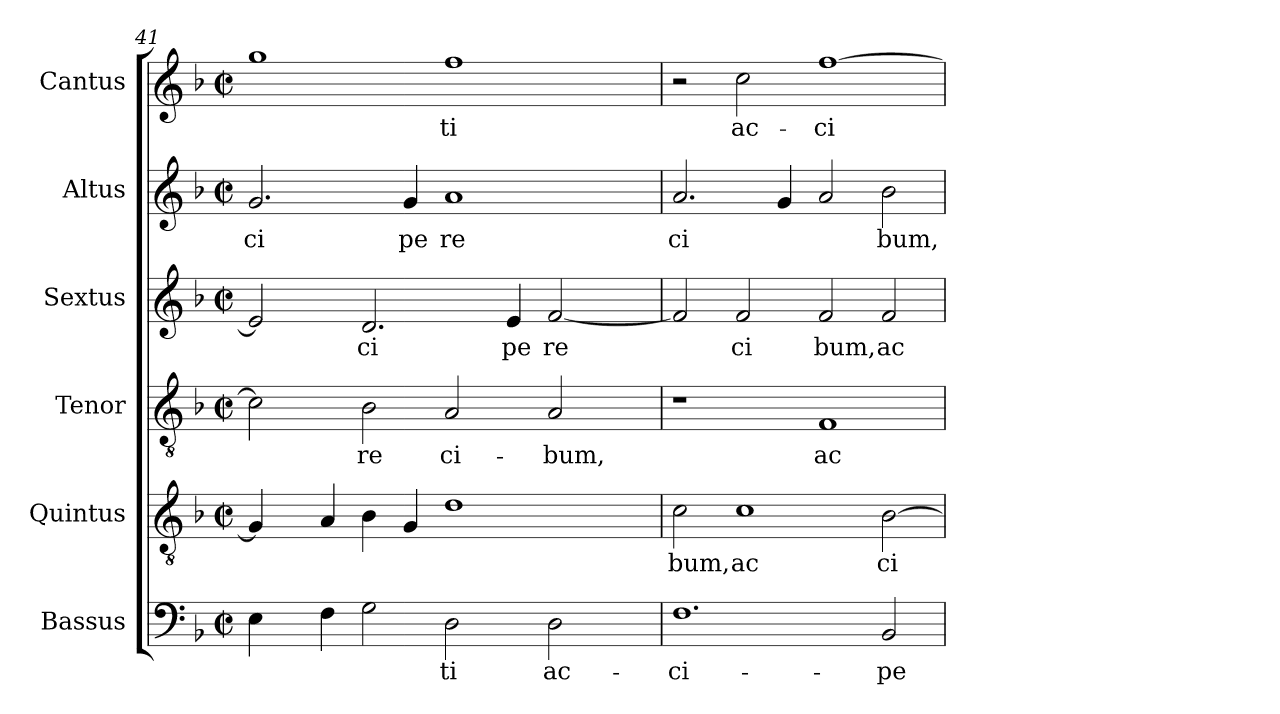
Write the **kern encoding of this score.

**kern	**text	**kern	**text	**kern	**text	**kern	**text	**kern	**text	**kern	**text
*part6	*part6	*part5	*part5	*part4	*part4	*part3	*part3	*part2	*part2	*part1	*part1
*staff6	*staff6	*staff5	*staff5	*staff4	*staff4	*staff3	*staff3	*staff2	*staff2	*staff1	*staff1
*I"Bassus	*	*I"Quintus	*	*I"Tenor	*	*I"Sextus	*	*I"Altus	*	*I"Cantus	*
!!LO:PB:g=z
*clefF4	*	*clefGv2	*	*clefGv2	*	*clefG2	*	*clefG2	*	*clefG2	*
*k[b-]	*	*k[b-]	*	*k[b-]	*	*k[b-]	*	*k[b-]	*	*k[b-]	*
*F:	*	*F:	*	*F:	*	*F:	*	*F:	*	*F:	*
*M2/2	*	*M2/2	*	*M2/2	*	*M2/2	*	*M2/2	*	*M2/2	*
*met(c|)	*	*met(c|)	*	*met(c|)	*	*met(c|)	*	*met(c|)	*	*met(c|)	*
=41	=41	=41	=41	=41	=41	=41	=41	=41	=41	=41	=41
!	!	!	!	!	!	!	!	!	!LO:LY:b:cj	!	!
*^	*	*^	*	*^	*	*^	*	*	*	*^	*
4E\	32ryy	.	4G/]	16ryy	.	2c\]	8ryy	.	2e/]	8ryy	.	2.g/	ci	1gg	32.ryy	.
.	1ryy	.	.	.	.	.	.	.	.	.	.	.	.	.	.	.
.	.	.	.	.	.	.	.	.	.	.	.	.	.	.	1ryy	.
.	.	.	.	1ryy	.	.	.	.	.	.	.	.	.	.	.	.
.	.	.	.	.	.	.	1...ryy	.	.	1...ryy	.	.	.	.	.	.
4F\	.	.	4A/	.	.	.	.	.	.	.	.	.	.	.	.	.
!	!	!	!	!	!	!	!	!LO:LY:b:cj	!	!	!LO:LY:b:cj	!	!	!	!	!
2G\	.	.	4B-\	.	.	2B-\	.	-re	2.d/	.	-ci	.	.	.	.	.
!	!	!	!	!	!	!	!	!	!	!	!	!	!LO:LY:b:cj	!	!	!
.	.	.	4G/	.	.	.	.	.	.	.	.	4g/	pe	.	.	.
!	!	!LO:LY:b:cj	!	!	!	!	!	!LO:LY:b:cj	!	!	!	!	!LO:LY:b:cj	!	!	!LO:LY:b:cj
2D\	.	ti	1d	.	.	2A/	.	ci-	.	.	.	1a	re	1ff	.	ti
.	2ryy	.	.	.	.	.	.	.	.	.	.	.	.	.	.	.
.	.	.	.	.	.	.	.	.	.	.	.	.	.	.	2ryy	.
.	.	.	.	2...ryy	.	.	.	.	.	.	.	.	.	.	.	.
!	!	!	!	!	!	!	!	!	!	!	!LO:LY:b:cj	!	!	!	!	!
.	.	.	.	.	.	.	.	.	4e/	.	pe	.	.	.	.	.
!	!	!LO:LY:b:cj	!	!	!	!	!	!LO:LY:b:cj	!	!	!LO:LY:b:cj	!	!	!	!	!
2D\	.	ac-	.	.	.	2A/	.	-bum,	[<2f/	.	re	.	.	.	.	.
.	4...ryy	.	.	.	.	.	.	.	.	.	.	.	.	.	.	.
.	.	.	.	.	.	.	.	.	.	.	.	.	.	.	4ryy	.
.	.	.	.	.	.	.	.	.	.	.	.	.	.	.	8ryy	.
.	.	.	.	.	.	.	.	.	.	.	.	.	.	.	16ryy	.
.	.	.	.	.	.	.	.	.	.	.	.	.	.	.	64ryy	.
=42	=42	=42	=42	=42	=42	=42	=42	=42	=42	=42	=42	=42	=42	=42	=42	=42
!	!	!LO:LY:b:cj	!	!	!LO:LY:b:cj	!	!	!	!	!	!	!	!LO:LY:b:cj	!	!	!
*v	*v	*	*	*	*	*v	*v	*	*v	*v	*	*	*	*v	*v	*
*	*	*v	*v	*	*	*	*	*	*	*	*	*
1.F	-ci-	2c\	bum,	1r	.	2f/]	.	2.a/	ci	2r	.
!	!	!	!LO:LY:b:cj	!	!	!	!LO:LY:b:cj	!	!	!	!LO:LY:b:cj
.	.	1c	ac	.	.	2f/	ci	.	.	2cc\	ac-
.	.	.	.	.	.	.	.	4g/	.	.	.
!	!	!	!	!	!LO:LY:b:cj	!	!LO:LY:b:cj	!	!	!	!LO:LY:b:cj
.	.	.	.	1F	ac-	2f/	bum,	2a/	.	[>1ff	-ci-
!	!LO:LY:b:cj	!	!LO:LY:b:cj	!	!	!	!LO:LY:b:cj	!	!LO:LY:b:cj	!	!
2BB-/	-pe-	[>2B-\	ci	.	.	2f/	ac	2b-\	bum,	.	.
=	=	=	=	=	=	=	=	=	=	=	=
*-	*-	*-	*-	*-	*-	*-	*-	*-	*-	*-	*-
